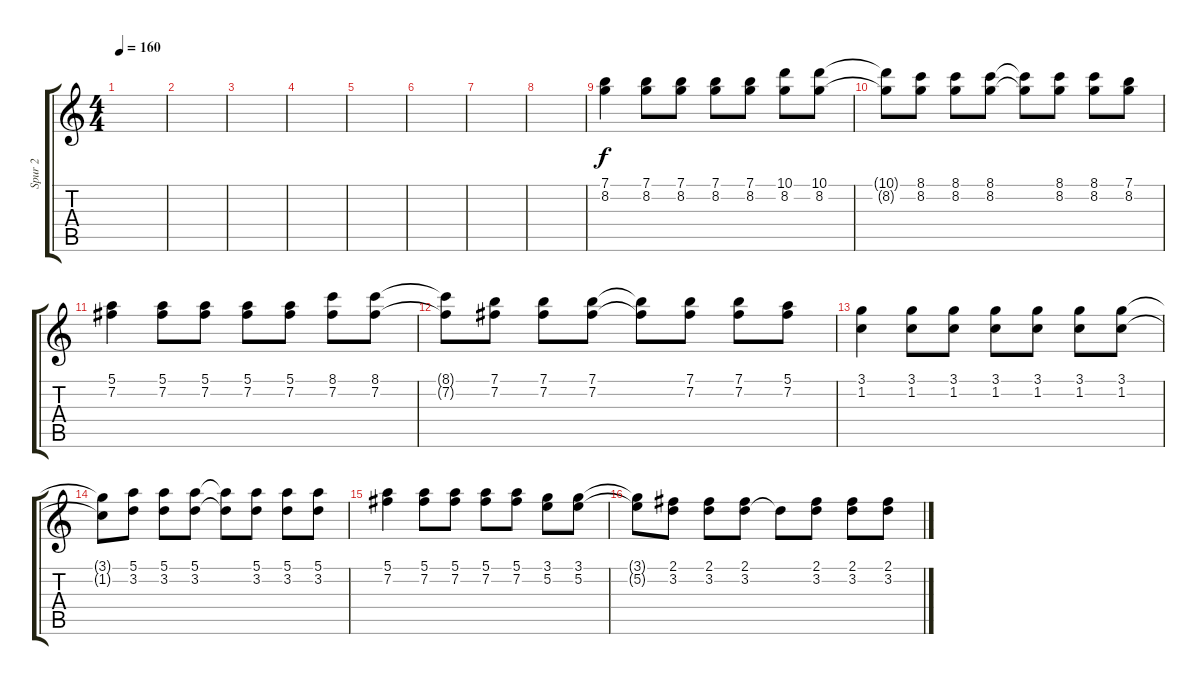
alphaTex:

\track ("Spur 2" "Spur 2") {instrument acousticguitarnylon}
\staff {score tabs}
\tuning (E4 B3 G3 D3 A2 E2) {hide}
\ts (4 4)
\tempo 160
\clef g2
\ks c
|
|
|
|
|
|
|
|
(7.1 8.2).4{instrument acousticguitarsteel} (7.1 8.2).8 (7.1 8.2).8 (7.1 8.2).8 (7.1 8.2).8 (10.1 8.2).8 (10.1 8.2).8 |
(10.1{t} 8.2{t}).8 (8.1 8.2).8 (8.1 8.2).8 (8.1 8.2).8 (8.1{t} 8.2{t}).8 (8.1 8.2).8 (8.1 8.2).8 (7.1 8.2).8 |
(5.1 7.2).4{instrument acousticguitarsteel} (5.1 7.2).8 (5.1 7.2).8 (5.1 7.2).8 (5.1 7.2).8 (8.1 7.2).8 (8.1 7.2).8 |
(8.1{t} 7.2{t}).8 (7.1 7.2).8 (7.1 7.2).8 (7.1 7.2).8 (7.1{t} 7.2{t}).8 (7.1 7.2).8 (7.1 7.2).8 (5.1 7.2).8 |
(3.1 1.2).4{instrument acousticguitarsteel} (3.1 1.2).8 (3.1 1.2).8 (3.1 1.2).8 (3.1 1.2).8 (3.1 1.2).8 (3.1 1.2).8 |
(3.1{t} 1.2{t}).8 (5.1 3.2).8 (5.1 3.2).8 (5.1 3.2).8 (5.1{t} 3.2{t}).8 (5.1 3.2).8 (5.1 3.2).8 (5.1 3.2).8 |
(5.1 7.2).4{instrument acousticguitarsteel} (5.1 7.2).8 (5.1 7.2).8 (5.1 7.2).8 (5.1 7.2).8 (3.1 5.2).8 (3.1 5.2).8 |
(3.1{t} 5.2{t}).8 (2.1 3.2).8 (2.1 3.2).8 (2.1 3.2).8 3.2{t}.8 (2.1 3.2).8 (2.1 3.2).8 (2.1 3.2).8
